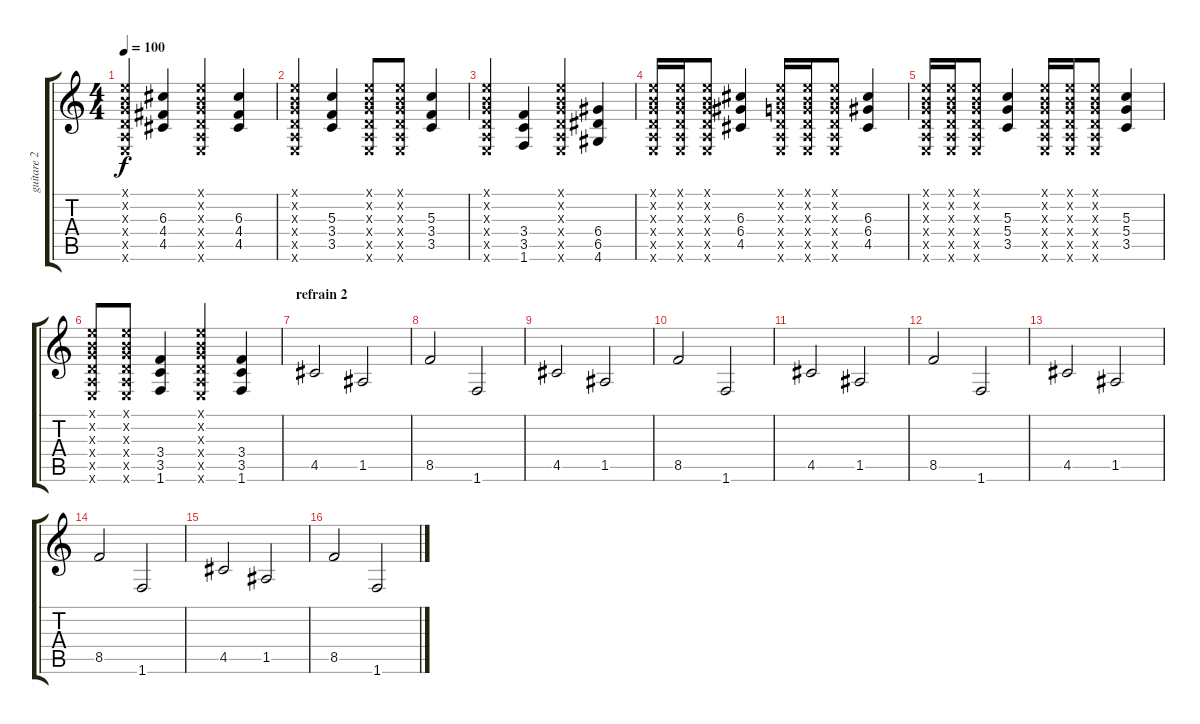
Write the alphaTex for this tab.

\track ("guitare 2" "guitare 2") {instrument overdrivenguitar}
\staff {score tabs}
\tuning (E4 B3 G3 D3 A2 E2) {hide}
\ts (4 4)
\tempo 100
\clef g2
\ks c
(0.1{x} 0.2{x} 0.3{x} 0.4{x} 0.5{x} 0.6{x}).4{dy f} (6.3 4.4 4.5).4 (0.1{x} 0.2{x} 0.3{x} 0.4{x} 0.5{x} 0.6{x}).4 (6.3 4.4 4.5).4 |
(0.1{x} 0.2{x} 0.3{x} 0.4{x} 0.5{x} 0.6{x}).4 (5.3 3.4 3.5).4 (0.1{x} 0.2{x} 0.3{x} 0.4{x} 0.5{x} 0.6{x}).8 (0.1{x} 0.2{x} 0.3{x} 0.4{x} 0.5{x} 0.6{x}).8 (5.3 3.4 3.5).4 |
(0.1{x} 0.2{x} 0.3{x} 0.4{x} 0.5{x} 0.6{x}).4 (3.4 3.5 1.6).4 (0.1{x} 0.2{x} 0.3{x} 0.4{x} 0.5{x} 0.6{x}).4 (6.4 6.5 4.6).4 |
(0.1{x} 0.2{x} 0.3{x} 0.4{x} 0.5{x} 0.6{x}).16 (0.1{x} 0.2{x} 0.3{x} 0.4{x} 0.5{x} 0.6{x}).16 (0.1{x} 0.2{x} 0.3{x} 0.4{x} 0.5{x} 0.6{x}).8 (6.3 6.4 4.5).4 (0.1{x} 0.2{x} 0.3{x} 0.4{x} 0.5{x} 0.6{x}).16 (0.1{x} 0.2{x} 0.3{x} 0.4{x} 0.5{x} 0.6{x}).16 (0.1{x} 0.2{x} 0.3{x} 0.4{x} 0.5{x} 0.6{x}).8 (6.3 6.4 4.5).4 |
(0.1{x} 0.2{x} 0.3{x} 0.4{x} 0.5{x} 0.6{x}).16 (0.1{x} 0.2{x} 0.3{x} 0.4{x} 0.5{x} 0.6{x}).16 (0.1{x} 0.2{x} 0.3{x} 0.4{x} 0.5{x} 0.6{x}).8 (5.3 5.4 3.5).4 (0.1{x} 0.2{x} 0.3{x} 0.4{x} 0.5{x} 0.6{x}).16 (0.1{x} 0.2{x} 0.3{x} 0.4{x} 0.5{x} 0.6{x}).16 (0.1{x} 0.2{x} 0.3{x} 0.4{x} 0.5{x} 0.6{x}).8 (5.3 5.4 3.5).4 |
(0.1{x} 0.2{x} 0.3{x} 0.4{x} 0.5{x} 0.6{x}).8 (0.1{x} 0.2{x} 0.3{x} 0.4{x} 0.5{x} 0.6{x}).8 (3.4 3.5 1.6).4 (0.1{x} 0.2{x} 0.3{x} 0.4{x} 0.5{x} 0.6{x}).4 (3.4 3.5 1.6).4 |
\section ("" "refrain 2")
4.5.2 1.5.2 |
8.5.2 1.6.2 |
4.5.2 1.5.2 |
8.5.2 1.6.2 |
4.5.2 1.5.2 |
8.5.2 1.6.2 |
4.5.2 1.5.2 |
8.5.2 1.6.2 |
4.5.2 1.5.2 |
8.5.2 1.6.2
